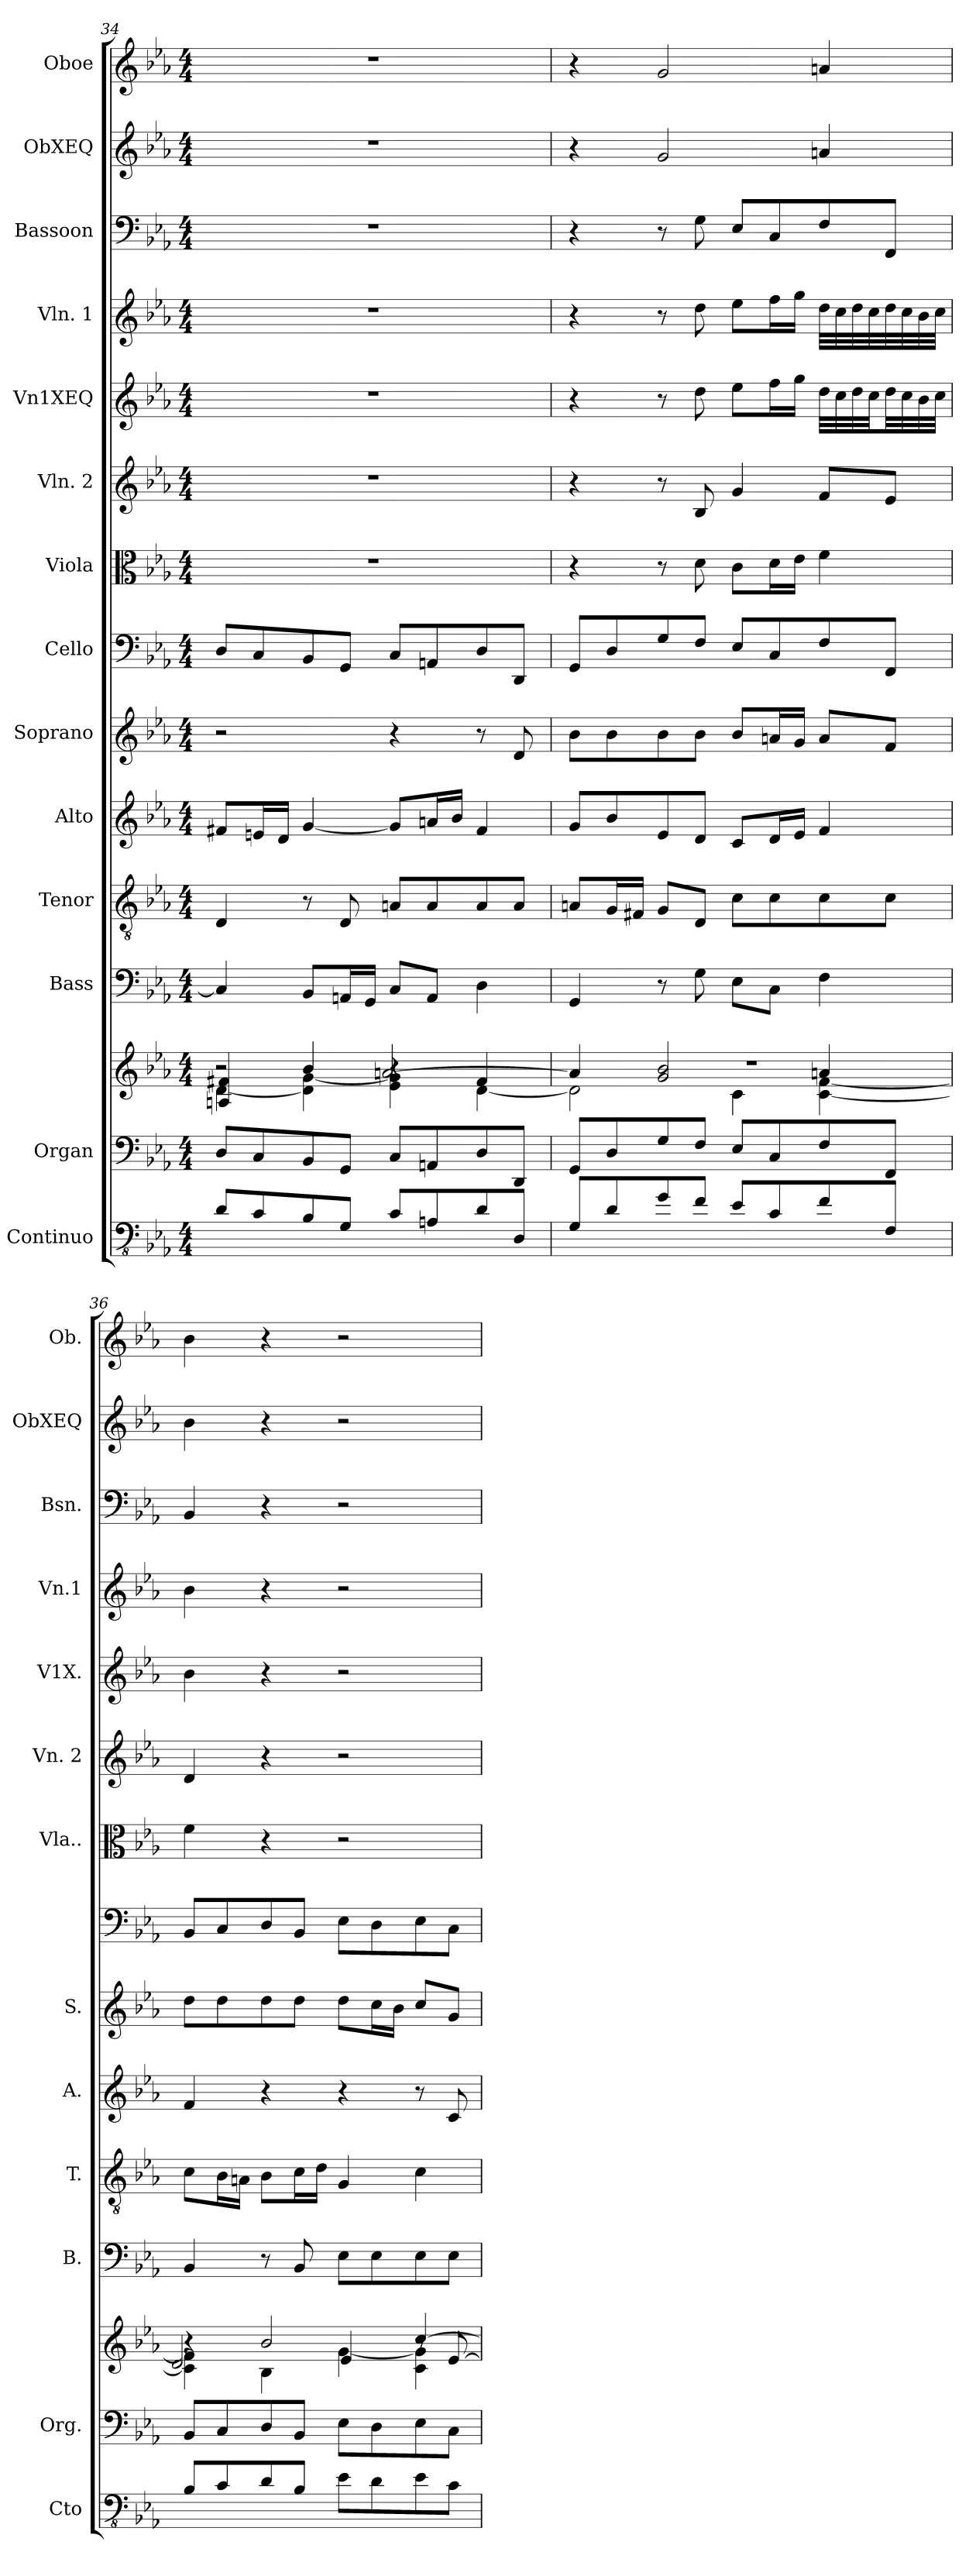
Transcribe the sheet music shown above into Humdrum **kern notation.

**kern	**kern	**kern	**kern	**kern	**kern	**kern	**kern	**kern	**kern	**kern	**kern	**kern	**kern	**kern
*part14	*part13	*part13	*part12	*part11	*part10	*part9	*part8	*part7	*part6	*part5	*part4	*part3	*part2	*part1
*staff15	*staff14	*staff13	*staff12	*staff11	*staff10	*staff9	*staff8	*staff7	*staff6	*staff5	*staff4	*staff3	*staff2	*staff1
*I"Continuo	*I"Organ	*	*I"Bass	*I"Tenor	*I"Alto	*I"Soprano	*I"Cello	*I"Viola	*I"Vln. 2	*I"Vn1XEQ	*I"Vln. 1	*I"Bassoon	*I"ObXEQ	*I"Oboe
*I'Cto	*I'Org.	*	*I'B.	*I'T.	*I'A.	*I'S.	*	*I'Vla..	*I'Vn. 2	*I'V1X.	*I'Vn.1	*I'Bsn.	*I'ObXEQ	*I'Ob.
!!LO:PB:g=z
*clefFv4	*clefF4	*clefG2	*clefF4	*clefGv2	*clefG2	*clefG2	*clefF4	*clefC3	*clefG2	*clefG2	*clefG2	*clefF4	*clefG2	*clefG2
*ITrd7c12	*	*	*	*	*	*	*	*	*	*	*	*	*	*
*k[b-e-a-]	*k[b-e-a-]	*k[b-e-a-]	*k[b-e-a-]	*k[b-e-a-]	*k[b-e-a-]	*k[b-e-a-]	*k[b-e-a-]	*k[b-e-a-]	*k[b-e-a-]	*k[b-e-a-]	*k[b-e-a-]	*k[b-e-a-]	*k[b-e-a-]	*k[b-e-a-]
*M4/4	*M4/4	*M4/4	*M4/4	*M4/4	*M4/4	*M4/4	*M4/4	*M4/4	*M4/4	*M4/4	*M4/4	*M4/4	*M4/4	*M4/4
=34	=34	=34	=34	=34	=34	=34	=34	=34	=34	=34	=34	=34	=34	=34
*	*	*^	*	*	*	*	*	*	*	*	*	*	*	*
*	*	*	*^	*	*	*	*	*	*	*	*	*	*	*	*
8DD/L	8D/L	2r	[4d\	4An/ 4f#X/	4C/]	4D/	8f#X/L	2r	8D/L	1r	1r	1r	1r	1r	1r	1r
8CC/	8C/	.	.	.	.	.	16en/L	.	8C/	.	.	.	.	.	.	.
.	.	.	.	.	.	.	16d/JJ	.	.	.	.	.	.	.	.	.
8BBB-/	8BB-/	.	4d\] [4g\	4b-/	8BB-/L	8r	[4g/	.	8BB-/	.	.	.	.	.	.	.
8GGG/J	8GG/J	.	.	.	16AAn/L	8D/	.	.	8GG/J	.	.	.	.	.	.	.
.	.	.	.	.	16GG/JJ	.	.	.	.	.	.	.	.	.	.	.
8CC/L	8C/L	4r	4e-\ 4g\]	[2an/	8C/L	8An/L	8g/L]	4r	8C/L	.	.	.	.	.	.	.
8AAAn/	8AAn/	.	.	.	8AA/J	8A/	16an/L	.	8AAn/	.	.	.	.	.	.	.
.	.	.	.	.	.	.	16b-/JJ	.	.	.	.	.	.	.	.	.
8DD/	8D/	4f#/	[4d\	.	4D\	8A/	4f#/	8r	8D/	.	.	.	.	.	.	.
8DDD/J	8DD/J	.	.	.	.	8A/J	.	8d/	8DD/J	.	.	.	.	.	.	.
=35	=35	=35	=35	=35	=35	=35	=35	=35	=35	=35	=35	=35	=35	=35	=35	=35
8GGG/L	8GG/L	1r	2d\]	4a/]	4GG/	8An/L	8g/L	8b-\L	8GG/L	4r	4r	4r	4r	4r	4r	4r
8DD/	8D/	.	.	.	.	16G/L	8b-/	8b-\	8D/	.	.	.	.	.	.	.
.	.	.	.	.	.	16F#X/JJ	.	.	.	.	.	.	.	.	.	.
8GG/	8G/	.	.	2g/ 2b-/	8r	8G/L	8e-/	8b-\	8G/	8r	8r	8r	8r	8r	2g/	2g/
8FF/J	8F/J	.	.	.	8G\	8D/J	8d/J	8b-\J	8F/J	8d\	8B-/	8dd\	8dd\	8G\	.	.
8EE-/L	8E-/L	.	4c\	.	8E-\L	8c\L	8c/L	8b-/L	8E-/L	8c\L	4g/	8ee-\L	8ee-\L	8E-/L	.	.
8CC/	8C/	.	.	.	8C\J	8c\	16d/L	16an/L	8C/	16d\L	.	16ff\L	16ff\L	8C/	.	.
.	.	.	.	.	.	.	16e-/JJ	16g/JJ	.	16e-\JJ	.	16gg\JJ	16gg\JJ	.	.	.
8FF/	8F/	.	[4c\ [4f\	4an/	4F\	8c\	4f/	8a/L	8F/	4f\	8f/L	32dd\LLL	32dd\LLL	8F/	4an/	4an/
.	.	.	.	.	.	.	.	.	.	.	.	32cc\	32cc\	.	.	.
.	.	.	.	.	.	.	.	.	.	.	.	32dd\	32dd\	.	.	.
.	.	.	.	.	.	.	.	.	.	.	.	32cc\JJ	32cc\	.	.	.
8FFF/J	8FF/J	.	.	.	.	8c\J	.	8f/J	8FF/J	.	8e-/J	32dd\LL	32dd\	8FF/J	.	.
.	.	.	.	.	.	.	.	.	.	.	.	32cc\	32cc\	.	.	.
.	.	.	.	.	.	.	.	.	.	.	.	32b-\	32b-\	.	.	.
.	.	.	.	.	.	.	.	.	.	.	.	32cc\JJJ	32cc\JJJ	.	.	.
!!LO:PB:g=z
=36	=36	=36	=36	=36	=36	=36	=36	=36	=36	=36	=36	=36	=36	=36	=36	=36
8BBB-/L	8BB-/L	4r	4c\] 4f\]	2d/	4BB-/	8c\L	4f/	8dd\L	8BB-/L	4f\	4d/	4b-\	4b-\	4BB-/	4b-\	4b-\
8CC/	8C/	.	.	.	.	16B-\L	.	8dd\	8C/	.	.	.	.	.	.	.
.	.	.	.	.	.	16An\JJ	.	.	.	.	.	.	.	.	.	.
8DD/	8D/	2b-/	4B-\	.	8r	8B-\L	4r	8dd\	8D/	4r	4r	4r	4r	4r	4r	4r
8BBB-/J	8BB-/J	.	.	.	8BB-/	16c\L	.	8dd\J	8BB-/J	.	.	.	.	.	.	.
.	.	.	.	.	.	16d\JJ	.	.	.	.	.	.	.	.	.	.
8EE-\L	8E-\L	.	[4g\	4e-/	8E-\L	4G/	4r	8dd\L	8E-\L	2r	2r	2r	2r	2r	2r	2r
8DD\	8D\	.	.	.	8E-\	.	.	16cc\L	8D\	.	.	.	.	.	.	.
.	.	.	.	.	.	.	.	16b-\JJ	.	.	.	.	.	.	.	.
8EE-\	8E-\	[4cc/	4c\ 4g\]	8r	8E-\	4c\	8r	8cc/L	8E-\	.	.	.	.	.	.	.
8CC\J	8C\J	.	.	[8e-/	8E-\J	.	8c/	8g/J	8C\J	.	.	.	.	.	.	.
*	*	*v	*v	*v	*	*	*	*	*	*	*	*	*	*	*	*
=	=	=	=	=	=	=	=	=	=	=	=	=	=	=
*-	*-	*-	*-	*-	*-	*-	*-	*-	*-	*-	*-	*-	*-	*-
